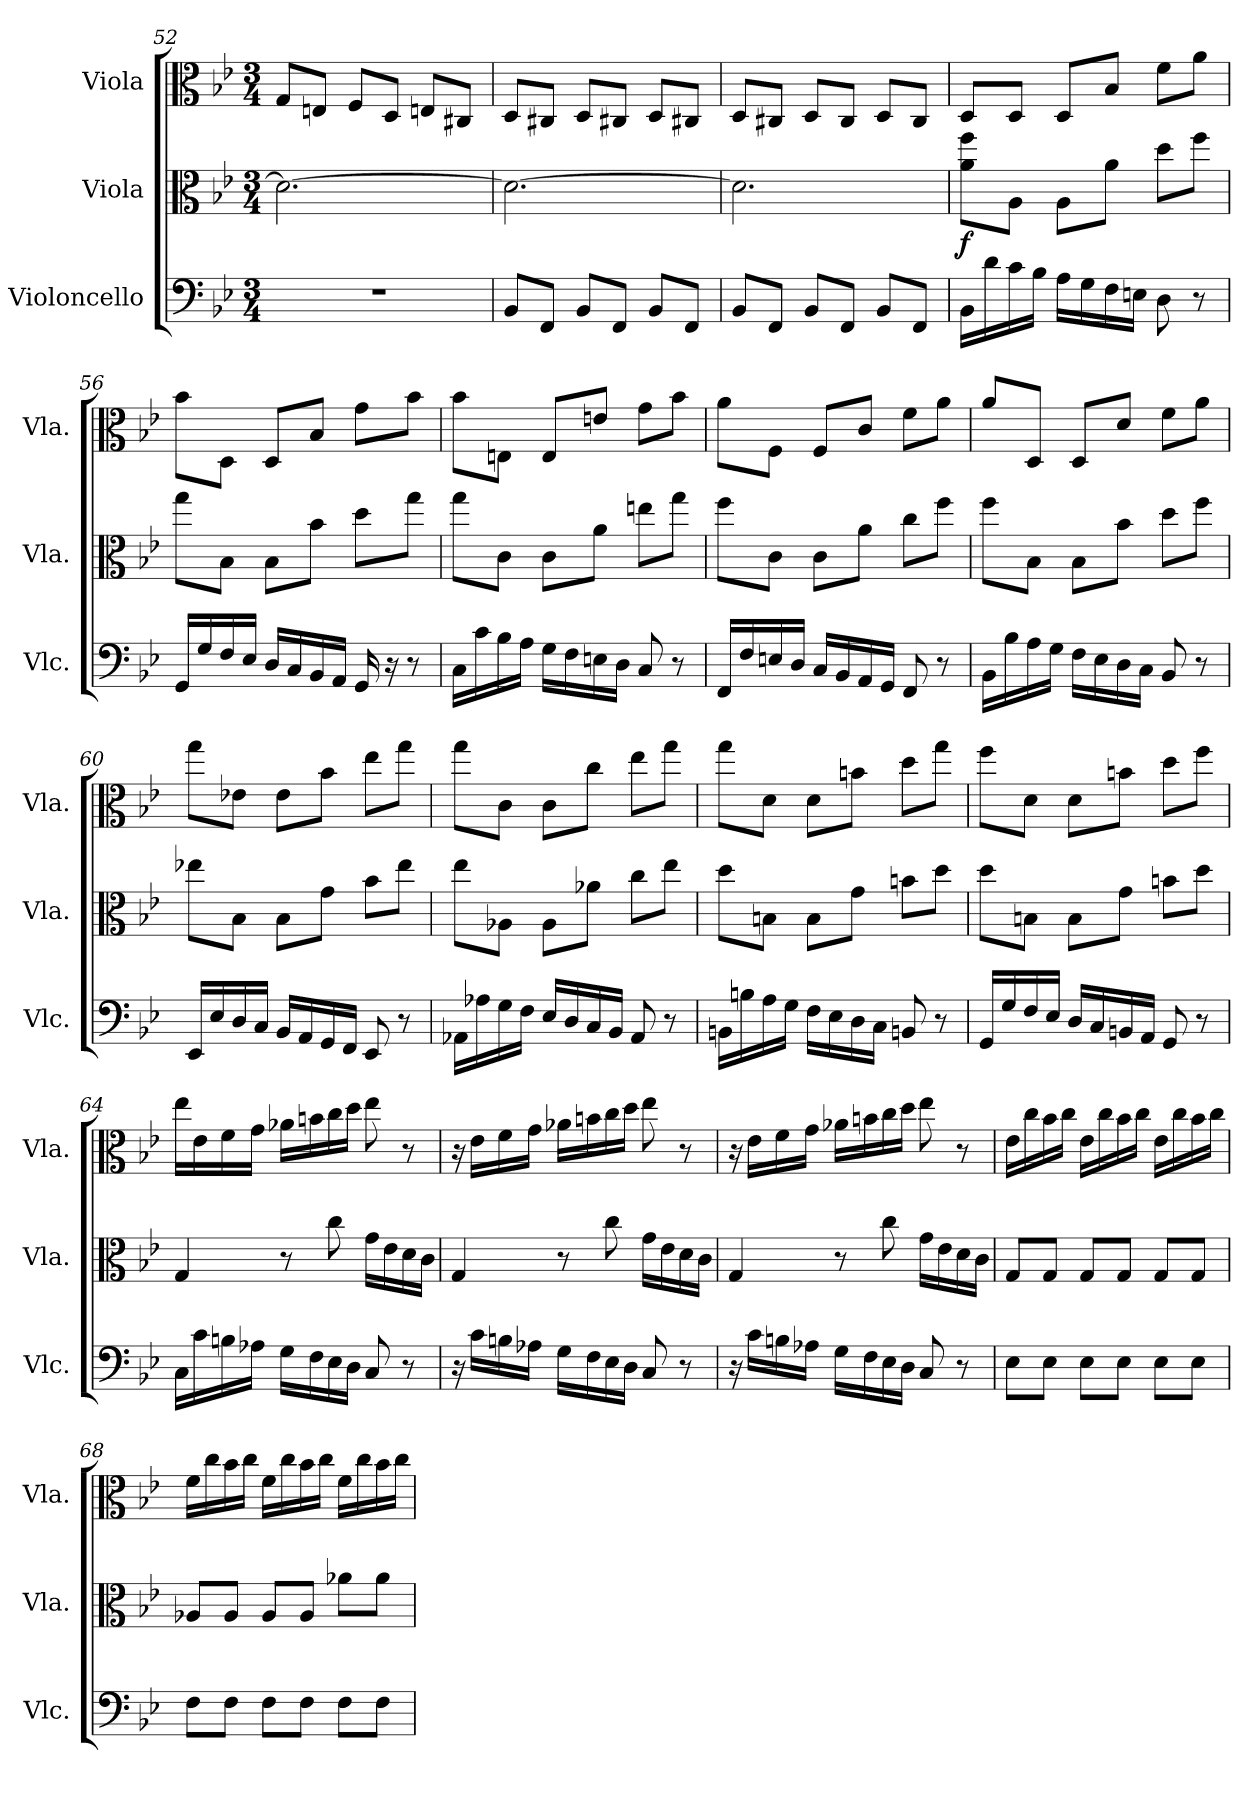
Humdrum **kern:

**kern	**kern	**dynam	**kern
*part3	*part2	*part2	*part1
*staff3	*staff2	*staff2	*staff1
*I"Violoncello	*I"Viola	*	*I"Viola
*I'Vlc.	*I'Vla.	*	*I'Vla.
*clefF4	*clefC3	*	*clefC3
*k[b-e-]	*k[b-e-]	*	*k[b-e-]
*M3/4	*M3/4	*	*M3/4
=52	=52	=52	=52
2.r	2.d\_	.	8G/L
.	.	.	8En/J
.	.	.	8F/L
.	.	.	8D/J
.	.	.	8En/L
.	.	.	8C#X/J
=53	=53	=53	=53
8BB-/L	2.d\_	.	8D/L
8FF/J	.	.	8C#X/J
8BB-/L	.	.	8D/L
8FF/J	.	.	8C#X/J
8BB-/L	.	.	8D/L
8FF/J	.	.	8C#X/J
=54	=54	=54	=54
8BB-/L	2.d\]	.	8D/L
8FF/J	.	.	8C#i/J
8BB-/L	.	.	8D/L
8FF/J	.	.	8C#i/J
8BB-/L	.	.	8D/L
8FF/J	.	.	8C#i/J
=55	=55	=55	=55
!	!	!LO:DY:b	!
16BB-\LL	8a\ 8ff\L	f	8D/L
16d\	.	.	.
16c\	8A\J	.	8D/J
16B-\JJ	.	.	.
16A\LL	8A\L	.	8D/L
16G\	.	.	.
16F\	8a\J	.	8B-/J
16En\JJ	.	.	.
8D\	8dd\L	.	8f\L
8r	8ff\J	.	8a\J
!!LO:LB:g=z
=56	=56	=56	=56
16GG/LL	8gg\L	.	8b-\L
16G/	.	.	.
16F/	8B-\J	.	8D\J
16E-/JJ	.	.	.
16D/LL	8B-\L	.	8D/L
16C/	.	.	.
16BB-/	8b-\J	.	8B-/J
16AA/JJ	.	.	.
16GG/	8dd\L	.	8g\L
16r	.	.	.
8r	8gg\J	.	8b-\J
=57	=57	=57	=57
16C\LL	8gg\L	.	8b-\L
16c\	.	.	.
16B-\	8c\J	.	8En\J
16A\JJ	.	.	.
16G\LL	8c\L	.	8E/L
16F\	.	.	.
16En\	8a\J	.	8en/J
16D\JJ	.	.	.
8C/	8een\L	.	8g\L
8r	8gg\J	.	8b-\J
=58	=58	=58	=58
16FF/LL	8ff\L	.	8a\L
16F/	.	.	.
16En/	8c\J	.	8F\J
16D/JJ	.	.	.
16C/LL	8c\L	.	8F/L
16BB-/	.	.	.
16AA/	8a\J	.	8c/J
16GG/JJ	.	.	.
8FF/	8cc\L	.	8f\L
8r	8ff\J	.	8a\J
=59	=59	=59	=59
16BB-\LL	8ff\L	.	8a/L
16B-\	.	.	.
16A\	8B-\J	.	8D/J
16G\JJ	.	.	.
16F\LL	8B-\L	.	8D/L
16E-\	.	.	.
16D\	8b-\J	.	8d/J
16C\JJ	.	.	.
8BB-/	8dd\L	.	8f\L
8r	8ff\J	.	8a\J
=60	=60	=60	=60
16EE-/LL	8ee-X\L	.	8gg\L
16E-/	.	.	.
16D/	8B-\J	.	8e-X\J
16C/JJ	.	.	.
16BB-/LL	8B-\L	.	8e-\L
16AA/	.	.	.
16GG/	8g\J	.	8b-\J
16FF/JJ	.	.	.
8EE-/	8b-\L	.	8ee-\L
8r	8ee-\J	.	8gg\J
=61	=61	=61	=61
16AA-X\LL	8ee-\L	.	8gg\L
16A-X\	.	.	.
16G\	8A-X\J	.	8c\J
16F\JJ	.	.	.
16E-/LL	8A-\L	.	8c\L
16D/	.	.	.
16C/	8a-X\J	.	8cc\J
16BB-/JJ	.	.	.
8AA-/	8cc\L	.	8ee-\L
8r	8ee-\J	.	8gg\J
=62	=62	=62	=62
16BBn\LL	8dd\L	.	8gg\L
16Bn\	.	.	.
16A\	8Bn\J	.	8d\J
16G\JJ	.	.	.
16F\LL	8B\L	.	8d\L
16E-\	.	.	.
16D\	8g\J	.	8bn\J
16C\JJ	.	.	.
8BBn/	8bn\L	.	8dd\L
8r	8dd\J	.	8gg\J
!!LO:LB:g=z
=63	=63	=63	=63
16GG/LL	8dd\L	.	8ff\L
16G/	.	.	.
16F/	8Bn\J	.	8d\J
16E-/JJ	.	.	.
16D/LL	8B\L	.	8d\L
16C/	.	.	.
16BBn/	8g\J	.	8bn\J
16AA/JJ	.	.	.
8GG/	8bn\L	.	8dd\L
8r	8dd\J	.	8ff\J
=64	=64	=64	=64
16C\LL	4G/	.	16ee-\LL
16c\	.	.	16e-\
16Bni\	.	.	16f\
16A-X\JJ	.	.	16g\JJ
16G\LL	8r	.	16a-X\LL
16F\	.	.	16bn\
16E-\	8cc\	.	16cc\
16D\JJ	.	.	16dd\JJ
8C/	16g\LL	.	8ee-\
.	16e-\	.	.
8r	16d\	.	8r
.	16c\JJ	.	.
=65	=65	=65	=65
16r	4G/	.	16r
16c\LL	.	.	16e-\LL
16Bni\	.	.	16f\
16A-X\JJ	.	.	16g\JJ
16G\LL	8r	.	16a-X\LL
16F\	.	.	16bn\
16E-\	8cc\	.	16cc\
16D\JJ	.	.	16dd\JJ
8C/	16g\LL	.	8ee-\
.	16e-\	.	.
8r	16d\	.	8r
.	16c\JJ	.	.
=66	=66	=66	=66
16r	4G/	.	16r
16c\LL	.	.	16e-\LL
16Bni\	.	.	16f\
16A-X\JJ	.	.	16g\JJ
16G\LL	8r	.	16a-X\LL
16F\	.	.	16bn\
16E-\	8cc\	.	16cc\
16D\JJ	.	.	16dd\JJ
8C/	16g\LL	.	8ee-\
.	16e-\	.	.
8r	16d\	.	8r
.	16c\JJ	.	.
=67	=67	=67	=67
8E-\L	8G/L	.	16e-\LL
.	.	.	16cc\
8E-\J	8G/J	.	16b-\
.	.	.	16cc\JJ
8E-\L	8G/L	.	16e-\LL
.	.	.	16cc\
8E-\J	8G/J	.	16b-\
.	.	.	16cc\JJ
8E-\L	8G/L	.	16e-\LL
.	.	.	16cc\
8E-\J	8G/J	.	16b-\
.	.	.	16cc\JJ
!!LO:LB:g=z
=68	=68	=68	=68
8F\L	8A-X/L	.	16f\LL
.	.	.	16cc\
8F\J	8A-/J	.	16b-\
.	.	.	16cc\JJ
8F\L	8A-/L	.	16f\LL
.	.	.	16cc\
8F\J	8A-/J	.	16b-\
.	.	.	16cc\JJ
8F\L	8a-X\L	.	16f\LL
.	.	.	16cc\
8F\J	8a-\J	.	16b-\
.	.	.	16cc\JJ
=	=	=	=
*-	*-	*-	*-
